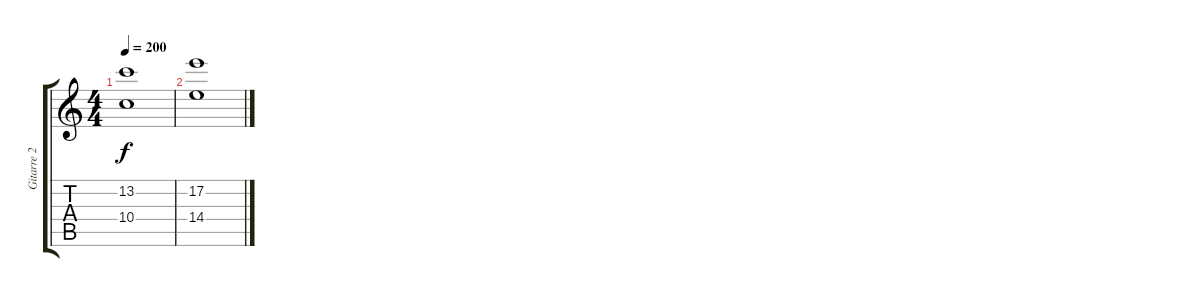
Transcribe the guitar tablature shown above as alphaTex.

\track ("Gitarre 2" "Gitarre 2") {instrument distortionguitar}
\staff {score tabs}
\tuning (E4 B3 G3 D3 A2 E2) {hide}
\ts (4 4)
\tempo 200
\clef g2
\ks c
(13.2 10.4).1{dy f} |
(17.2 14.4).1
